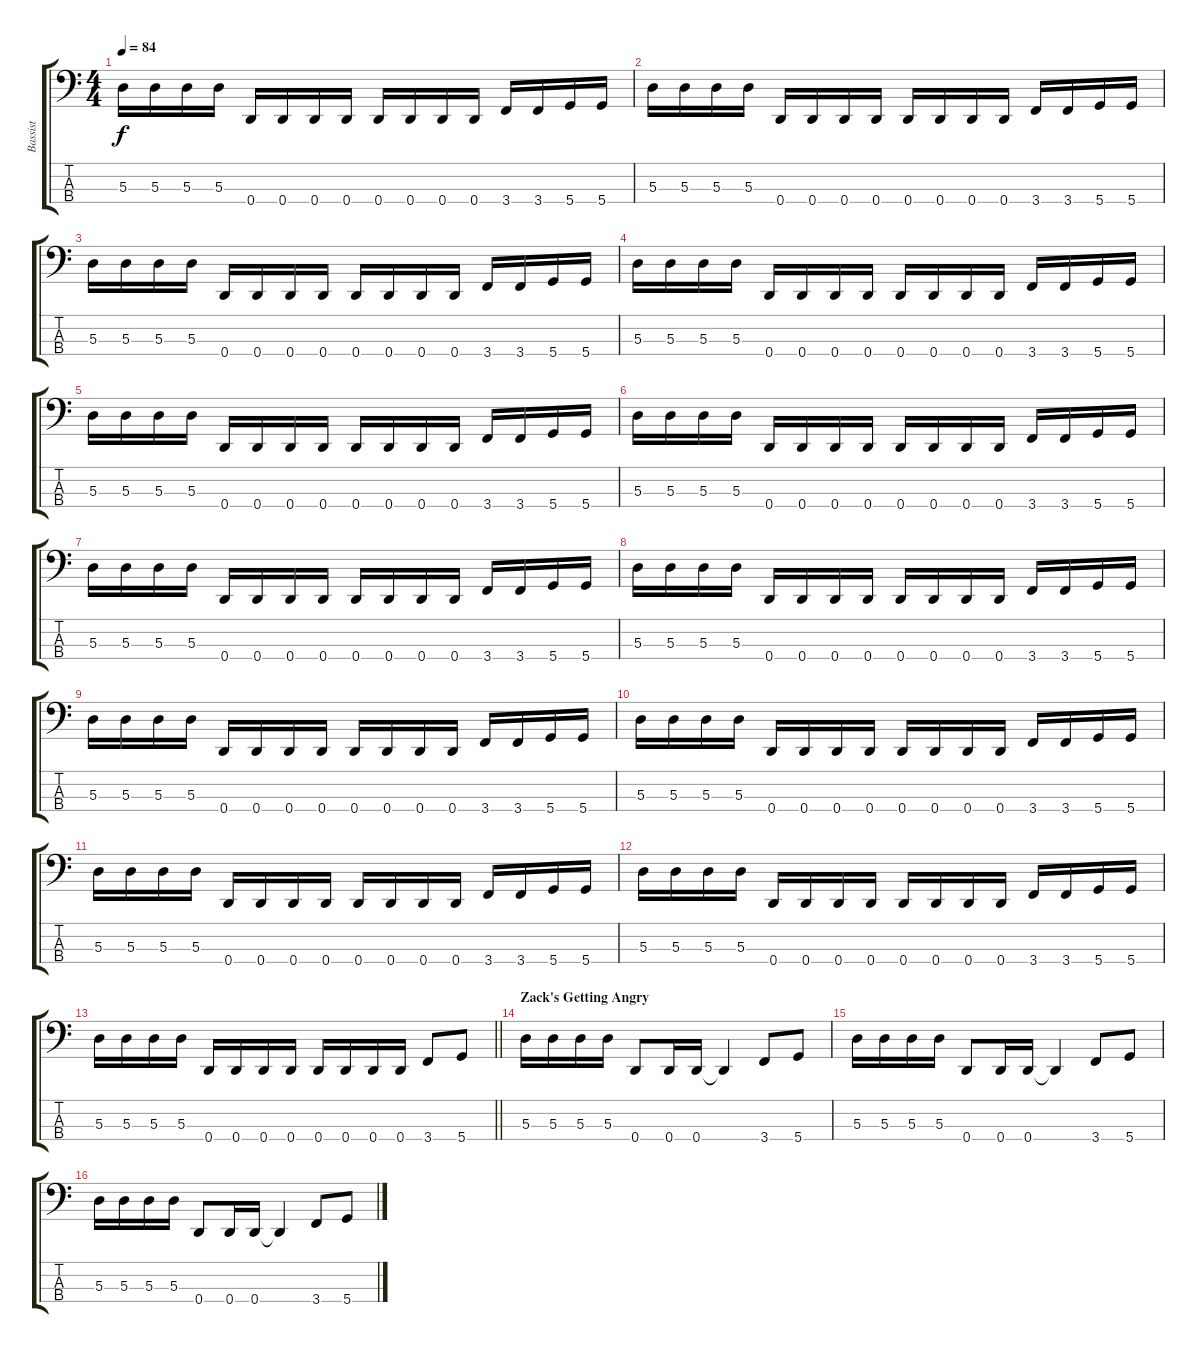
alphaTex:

\track ("Bassist" "Bassist") {instrument electricbassfinger}
\staff {score tabs}
\tuning (G2 D2 A1 D1) {hide}
\ts (4 4)
\tempo 84
\clef f4
\ks c
5.3.16{dy f} 5.3.16 5.3.16 5.3.16 0.4.16 0.4.16 0.4.16 0.4.16 0.4.16 0.4.16 0.4.16 0.4.16 3.4.16 3.4.16 5.4.16 5.4.16 |
5.3.16 5.3.16 5.3.16 5.3.16 0.4.16 0.4.16 0.4.16 0.4.16 0.4.16 0.4.16 0.4.16 0.4.16 3.4.16 3.4.16 5.4.16 5.4.16 |
5.3.16 5.3.16 5.3.16 5.3.16 0.4.16 0.4.16 0.4.16 0.4.16 0.4.16 0.4.16 0.4.16 0.4.16 3.4.16 3.4.16 5.4.16 5.4.16 |
5.3.16 5.3.16 5.3.16 5.3.16 0.4.16 0.4.16 0.4.16 0.4.16 0.4.16 0.4.16 0.4.16 0.4.16 3.4.16 3.4.16 5.4.16 5.4.16 |
5.3.16 5.3.16 5.3.16 5.3.16 0.4.16 0.4.16 0.4.16 0.4.16 0.4.16 0.4.16 0.4.16 0.4.16 3.4.16 3.4.16 5.4.16 5.4.16 |
5.3.16 5.3.16 5.3.16 5.3.16 0.4.16 0.4.16 0.4.16 0.4.16 0.4.16 0.4.16 0.4.16 0.4.16 3.4.16 3.4.16 5.4.16 5.4.16 |
5.3.16 5.3.16 5.3.16 5.3.16 0.4.16 0.4.16 0.4.16 0.4.16 0.4.16 0.4.16 0.4.16 0.4.16 3.4.16 3.4.16 5.4.16 5.4.16 |
5.3.16 5.3.16 5.3.16 5.3.16 0.4.16 0.4.16 0.4.16 0.4.16 0.4.16 0.4.16 0.4.16 0.4.16 3.4.16 3.4.16 5.4.16 5.4.16 |
5.3.16 5.3.16 5.3.16 5.3.16 0.4.16 0.4.16 0.4.16 0.4.16 0.4.16 0.4.16 0.4.16 0.4.16 3.4.16 3.4.16 5.4.16 5.4.16 |
5.3.16 5.3.16 5.3.16 5.3.16 0.4.16 0.4.16 0.4.16 0.4.16 0.4.16 0.4.16 0.4.16 0.4.16 3.4.16 3.4.16 5.4.16 5.4.16 |
5.3.16 5.3.16 5.3.16 5.3.16 0.4.16 0.4.16 0.4.16 0.4.16 0.4.16 0.4.16 0.4.16 0.4.16 3.4.16 3.4.16 5.4.16 5.4.16 |
5.3.16 5.3.16 5.3.16 5.3.16 0.4.16 0.4.16 0.4.16 0.4.16 0.4.16 0.4.16 0.4.16 0.4.16 3.4.16 3.4.16 5.4.16 5.4.16 |
\barLineRight lightlight
5.3.16 5.3.16 5.3.16 5.3.16 0.4.16 0.4.16 0.4.16 0.4.16 0.4.16 0.4.16 0.4.16 0.4.16 3.4.8 5.4.8 |
\section ("" "Zack's Getting Angry")
5.3.16 5.3.16 5.3.16 5.3.16 0.4.8 0.4.16 0.4.16 0.4{t}.4 3.4.8 5.4.8 |
5.3.16 5.3.16 5.3.16 5.3.16 0.4.8 0.4.16 0.4.16 0.4{t}.4 3.4.8 5.4.8 |
5.3.16 5.3.16 5.3.16 5.3.16 0.4.8 0.4.16 0.4.16 0.4{t}.4 3.4.8 5.4.8
